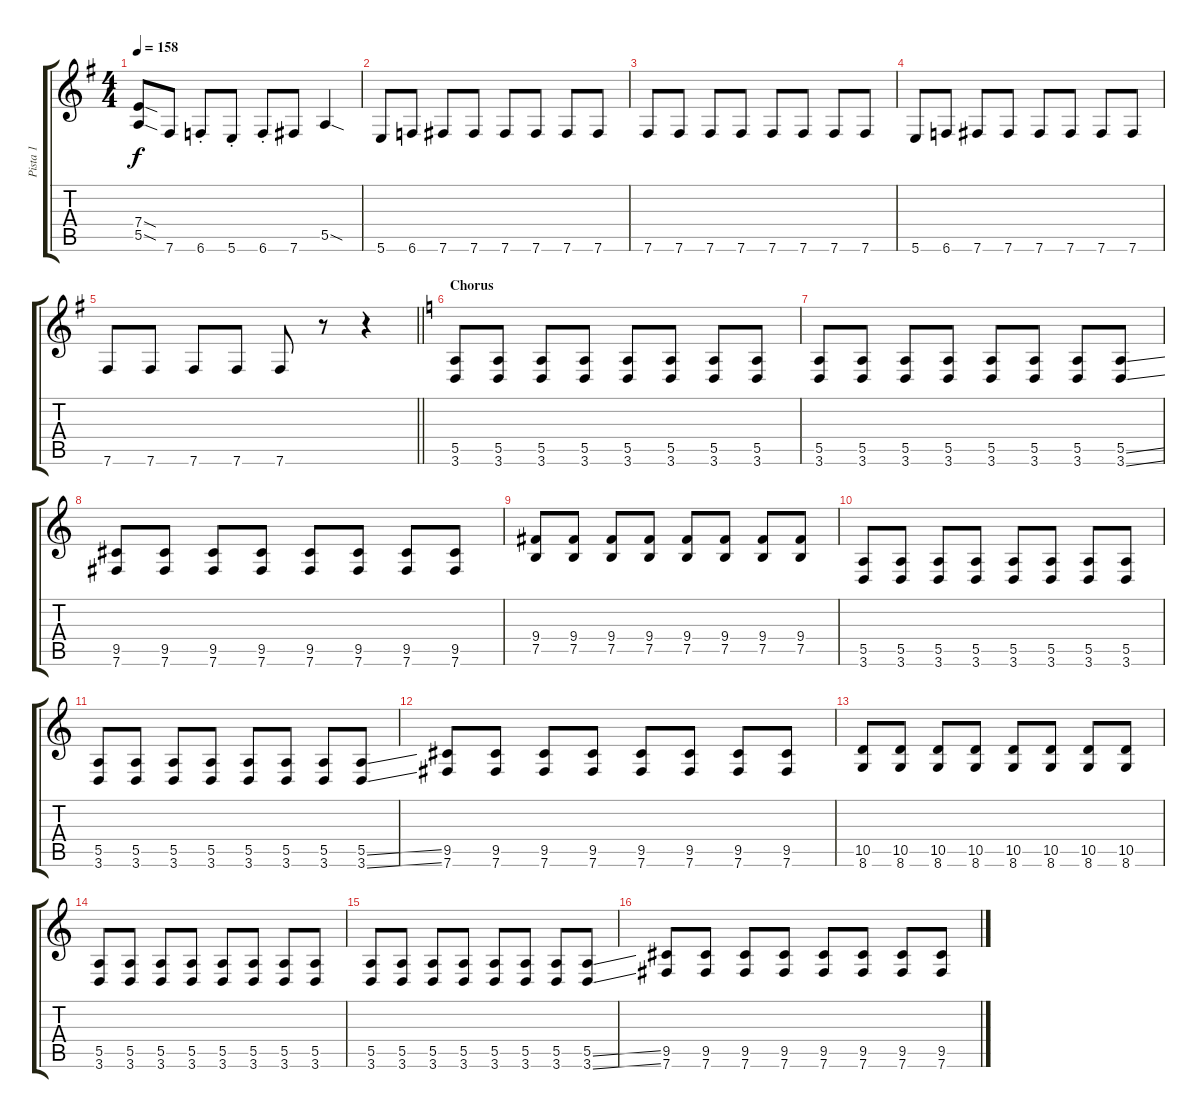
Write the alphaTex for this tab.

\track ("Pista 1" "Pista 1") {instrument distortionguitar}
\staff {score tabs}
\tuning (B3 Gb3 D3 A2 E2 B1) {hide}
\ts (4 4)
\tempo 158
\clef g2
\ks g
(7.4{sod} 5.5{sod}).8{dy f} 7.6.8 6.6{st}.8 5.6{st}.8 6.6{st}.8 7.6.8 5.5{sod}.4 |
5.6.8 6.6.8 7.6.8 7.6.8 7.6.8 7.6.8 7.6.8 7.6.8 |
7.6.8 7.6.8 7.6.8 7.6.8 7.6.8 7.6.8 7.6.8 7.6.8 |
5.6.8 6.6.8 7.6.8 7.6.8 7.6.8 7.6.8 7.6.8 7.6.8 |
\barLineRight lightlight
7.6.8 7.6.8 7.6.8 7.6.8 7.6.8 r.8 r.4 |
\section ("" "Chorus")
\ks c
(5.5 3.6).8 (5.5 3.6).8 (5.5 3.6).8 (5.5 3.6).8 (5.5 3.6).8 (5.5 3.6).8 (5.5 3.6).8 (5.5 3.6).8 |
(5.5 3.6).8 (5.5 3.6).8 (5.5 3.6).8 (5.5 3.6).8 (5.5 3.6).8 (5.5 3.6).8 (5.5 3.6).8 (5.5{ss} 3.6{ss}).8 |
(9.5 7.6).8 (9.5 7.6).8 (9.5 7.6).8 (9.5 7.6).8 (9.5 7.6).8 (9.5 7.6).8 (9.5 7.6).8 (9.5 7.6).8 |
(9.4 7.5).8 (9.4 7.5).8 (9.4 7.5).8 (9.4 7.5).8 (9.4 7.5).8 (9.4 7.5).8 (9.4 7.5).8 (9.4 7.5).8 |
(5.5 3.6).8 (5.5 3.6).8 (5.5 3.6).8 (5.5 3.6).8 (5.5 3.6).8 (5.5 3.6).8 (5.5 3.6).8 (5.5 3.6).8 |
(5.5 3.6).8 (5.5 3.6).8 (5.5 3.6).8 (5.5 3.6).8 (5.5 3.6).8 (5.5 3.6).8 (5.5 3.6).8 (5.5{ss} 3.6{ss}).8 |
(9.5 7.6).8 (9.5 7.6).8 (9.5 7.6).8 (9.5 7.6).8 (9.5 7.6).8 (9.5 7.6).8 (9.5 7.6).8 (9.5 7.6).8 |
(10.5 8.6).8 (10.5 8.6).8 (10.5 8.6).8 (10.5 8.6).8 (10.5 8.6).8 (10.5 8.6).8 (10.5 8.6).8 (10.5 8.6).8 |
(5.5 3.6).8 (5.5 3.6).8 (5.5 3.6).8 (5.5 3.6).8 (5.5 3.6).8 (5.5 3.6).8 (5.5 3.6).8 (5.5 3.6).8 |
(5.5 3.6).8 (5.5 3.6).8 (5.5 3.6).8 (5.5 3.6).8 (5.5 3.6).8 (5.5 3.6).8 (5.5 3.6).8 (5.5{ss} 3.6{ss}).8 |
(9.5 7.6).8 (9.5 7.6).8 (9.5 7.6).8 (9.5 7.6).8 (9.5 7.6).8 (9.5 7.6).8 (9.5 7.6).8 (9.5 7.6).8
